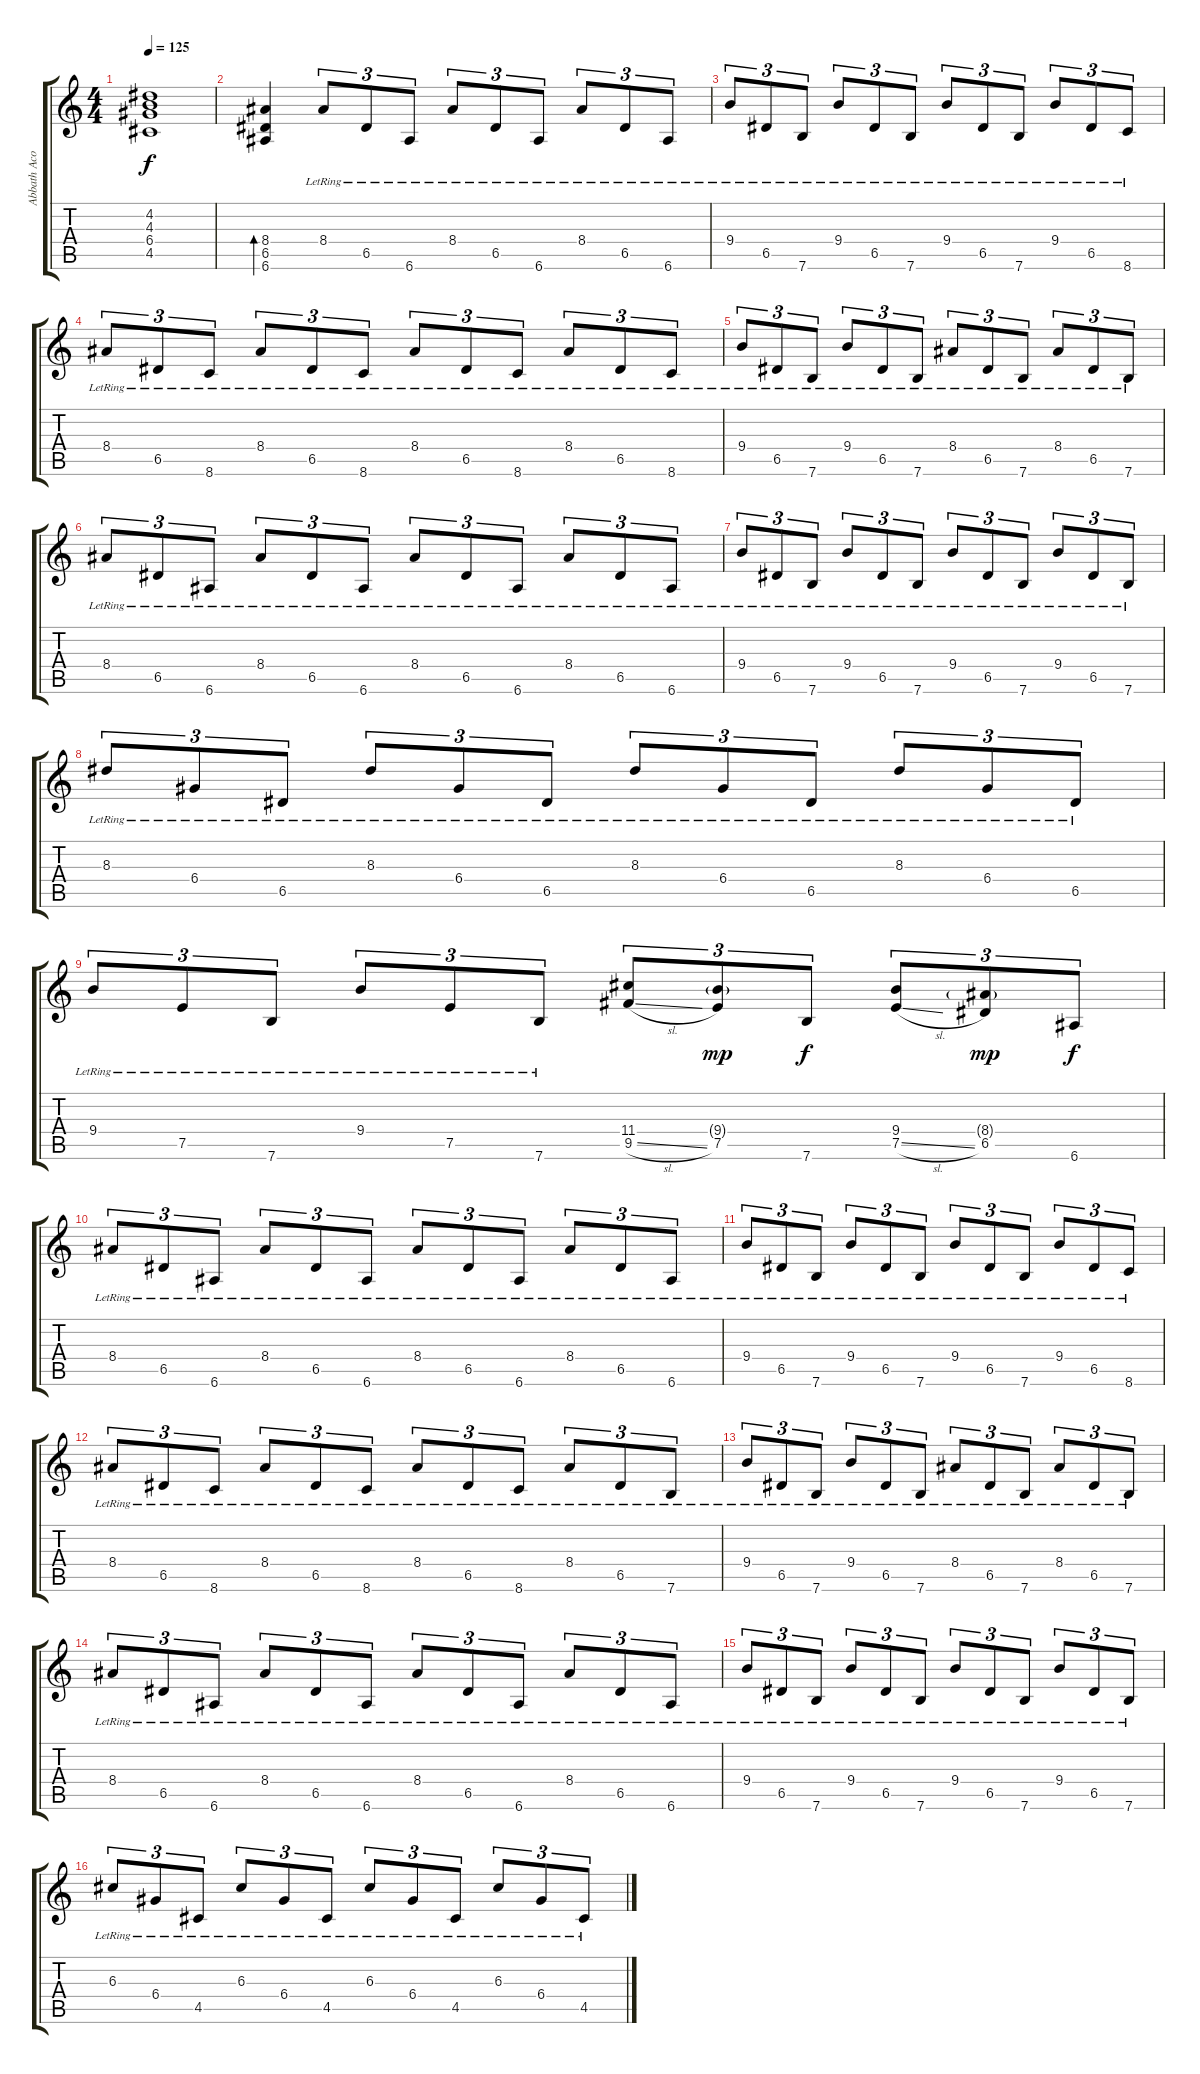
\track ("Abbath Acoustic Guitar" "Abbath Aco") {instrument electricguitarclean}
\staff {score tabs}
\tuning (E4 B3 G3 D3 A2 E2) {hide}
\ts (4 4)
\tempo 125
\clef g2
\ks c
(4.2{t} 4.3{t} 6.4{t} 4.5{t}).1{dy f} |
(8.4 6.5 6.6).4{bd 240} 8.4{lr}.8{tu (3 2)} 6.5{lr}.8{tu (3 2)} 6.6{lr}.8{tu (3 2)} 8.4{lr}.8{tu (3 2)} 6.5{lr}.8{tu (3 2)} 6.6{lr}.8{tu (3 2)} 8.4{lr}.8{tu (3 2)} 6.5{lr}.8{tu (3 2)} 6.6{lr}.8{tu (3 2)} |
9.4{lr}.8{tu (3 2)} 6.5{lr}.8{tu (3 2)} 7.6{lr}.8{tu (3 2)} 9.4{lr}.8{tu (3 2)} 6.5{lr}.8{tu (3 2)} 7.6{lr}.8{tu (3 2)} 9.4{lr}.8{tu (3 2)} 6.5{lr}.8{tu (3 2)} 7.6{lr}.8{tu (3 2)} 9.4{lr}.8{tu (3 2)} 6.5{lr}.8{tu (3 2)} 8.6{lr}.8{tu (3 2)} |
8.4{lr}.8{tu (3 2)} 6.5{lr}.8{tu (3 2)} 8.6{lr}.8{tu (3 2)} 8.4{lr}.8{tu (3 2)} 6.5{lr}.8{tu (3 2)} 8.6{lr}.8{tu (3 2)} 8.4{lr}.8{tu (3 2)} 6.5{lr}.8{tu (3 2)} 8.6{lr}.8{tu (3 2)} 8.4{lr}.8{tu (3 2)} 6.5{lr}.8{tu (3 2)} 8.6{lr}.8{tu (3 2)} |
9.4{lr}.8{tu (3 2)} 6.5{lr}.8{tu (3 2)} 7.6{lr}.8{tu (3 2)} 9.4{lr}.8{tu (3 2)} 6.5{lr}.8{tu (3 2)} 7.6{lr}.8{tu (3 2)} 8.4{lr}.8{tu (3 2)} 6.5{lr}.8{tu (3 2)} 7.6{lr}.8{tu (3 2)} 8.4{lr}.8{tu (3 2)} 6.5{lr}.8{tu (3 2)} 7.6{lr}.8{tu (3 2)} |
8.4{lr}.8{tu (3 2)} 6.5{lr}.8{tu (3 2)} 6.6{lr}.8{tu (3 2)} 8.4{lr}.8{tu (3 2)} 6.5{lr}.8{tu (3 2)} 6.6{lr}.8{tu (3 2)} 8.4{lr}.8{tu (3 2)} 6.5{lr}.8{tu (3 2)} 6.6{lr}.8{tu (3 2)} 8.4{lr}.8{tu (3 2)} 6.5{lr}.8{tu (3 2)} 6.6{lr}.8{tu (3 2)} |
9.4{lr}.8{tu (3 2)} 6.5{lr}.8{tu (3 2)} 7.6{lr}.8{tu (3 2)} 9.4{lr}.8{tu (3 2)} 6.5{lr}.8{tu (3 2)} 7.6{lr}.8{tu (3 2)} 9.4{lr}.8{tu (3 2)} 6.5{lr}.8{tu (3 2)} 7.6{lr}.8{tu (3 2)} 9.4{lr}.8{tu (3 2)} 6.5{lr}.8{tu (3 2)} 7.6{lr}.8{tu (3 2)} |
8.3{lr}.8{tu (3 2)} 6.4{lr}.8{tu (3 2)} 6.5{lr}.8{tu (3 2)} 8.3{lr}.8{tu (3 2)} 6.4{lr}.8{tu (3 2)} 6.5{lr}.8{tu (3 2)} 8.3{lr}.8{tu (3 2)} 6.4{lr}.8{tu (3 2)} 6.5{lr}.8{tu (3 2)} 8.3{lr}.8{tu (3 2)} 6.4{lr}.8{tu (3 2)} 6.5{lr}.8{tu (3 2)} |
9.4{lr}.8{tu (3 2)} 7.5{lr}.8{tu (3 2)} 7.6{lr}.8{tu (3 2)} 9.4{lr}.8{tu (3 2)} 7.5{lr}.8{tu (3 2)} 7.6{lr}.8{tu (3 2)} (11.4 9.5{sl}).8{tu (3 2)} (9.4{g} 7.5).8{tu (3 2) dy mp} 7.6.8{tu (3 2) dy f} (9.4 7.5{sl}).8{tu (3 2)} (8.4{g} 6.5).8{tu (3 2) dy mp} 6.6.8{tu (3 2) dy f} |
8.4{lr}.8{tu (3 2)} 6.5{lr}.8{tu (3 2)} 6.6{lr}.8{tu (3 2)} 8.4{lr}.8{tu (3 2)} 6.5{lr}.8{tu (3 2)} 6.6{lr}.8{tu (3 2)} 8.4{lr}.8{tu (3 2)} 6.5{lr}.8{tu (3 2)} 6.6{lr}.8{tu (3 2)} 8.4{lr}.8{tu (3 2)} 6.5{lr}.8{tu (3 2)} 6.6{lr}.8{tu (3 2)} |
9.4{lr}.8{tu (3 2)} 6.5{lr}.8{tu (3 2)} 7.6{lr}.8{tu (3 2)} 9.4{lr}.8{tu (3 2)} 6.5{lr}.8{tu (3 2)} 7.6{lr}.8{tu (3 2)} 9.4{lr}.8{tu (3 2)} 6.5{lr}.8{tu (3 2)} 7.6{lr}.8{tu (3 2)} 9.4{lr}.8{tu (3 2)} 6.5{lr}.8{tu (3 2)} 8.6{lr}.8{tu (3 2)} |
8.4{lr}.8{tu (3 2)} 6.5{lr}.8{tu (3 2)} 8.6{lr}.8{tu (3 2)} 8.4{lr}.8{tu (3 2)} 6.5{lr}.8{tu (3 2)} 8.6{lr}.8{tu (3 2)} 8.4{lr}.8{tu (3 2)} 6.5{lr}.8{tu (3 2)} 8.6{lr}.8{tu (3 2)} 8.4{lr}.8{tu (3 2)} 6.5{lr}.8{tu (3 2)} 7.6{lr}.8{tu (3 2)} |
9.4{lr}.8{tu (3 2)} 6.5{lr}.8{tu (3 2)} 7.6{lr}.8{tu (3 2)} 9.4{lr}.8{tu (3 2)} 6.5{lr}.8{tu (3 2)} 7.6{lr}.8{tu (3 2)} 8.4{lr}.8{tu (3 2)} 6.5{lr}.8{tu (3 2)} 7.6{lr}.8{tu (3 2)} 8.4{lr}.8{tu (3 2)} 6.5{lr}.8{tu (3 2)} 7.6{lr}.8{tu (3 2)} |
8.4{lr}.8{tu (3 2)} 6.5{lr}.8{tu (3 2)} 6.6{lr}.8{tu (3 2)} 8.4{lr}.8{tu (3 2)} 6.5{lr}.8{tu (3 2)} 6.6{lr}.8{tu (3 2)} 8.4{lr}.8{tu (3 2)} 6.5{lr}.8{tu (3 2)} 6.6{lr}.8{tu (3 2)} 8.4{lr}.8{tu (3 2)} 6.5{lr}.8{tu (3 2)} 6.6{lr}.8{tu (3 2)} |
9.4{lr}.8{tu (3 2)} 6.5{lr}.8{tu (3 2)} 7.6{lr}.8{tu (3 2)} 9.4{lr}.8{tu (3 2)} 6.5{lr}.8{tu (3 2)} 7.6{lr}.8{tu (3 2)} 9.4{lr}.8{tu (3 2)} 6.5{lr}.8{tu (3 2)} 7.6{lr}.8{tu (3 2)} 9.4{lr}.8{tu (3 2)} 6.5{lr}.8{tu (3 2)} 7.6{lr}.8{tu (3 2)} |
6.3{lr}.8{tu (3 2)} 6.4{lr}.8{tu (3 2)} 4.5{lr}.8{tu (3 2)} 6.3{lr}.8{tu (3 2)} 6.4{lr}.8{tu (3 2)} 4.5{lr}.8{tu (3 2)} 6.3{lr}.8{tu (3 2)} 6.4{lr}.8{tu (3 2)} 4.5{lr}.8{tu (3 2)} 6.3{lr}.8{tu (3 2)} 6.4{lr}.8{tu (3 2)} 4.5{lr}.8{tu (3 2)}
